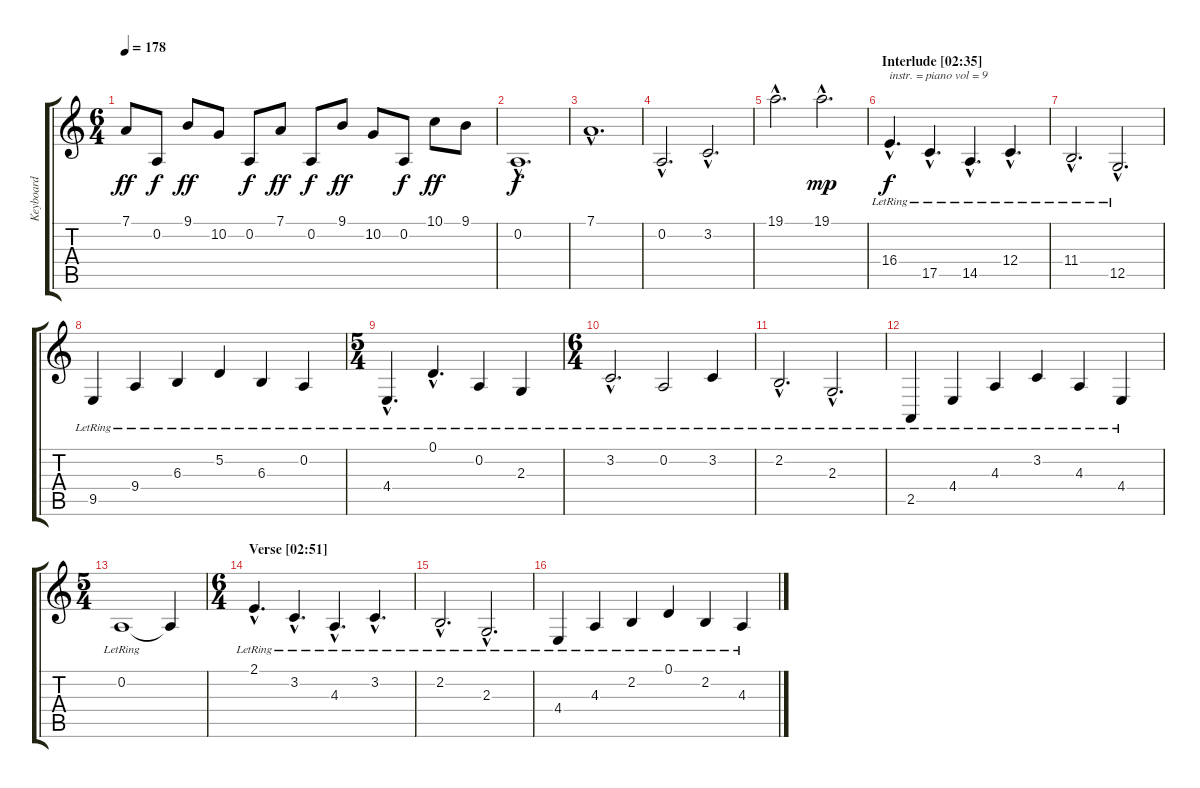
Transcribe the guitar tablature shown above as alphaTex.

\track ("Keyboard" "Keyboard") {instrument lead2sawtooth}
\staff {score tabs}
\tuning (D4 A3 F3 C3 G2 D2) {hide}
\ts (6 4)
\tempo 178
\clef g2
\ks c
7.1.8{dy ff} 0.2.8{dy f} 9.1.8{dy ff} 10.2.8 0.2.8{dy f} 7.1.8{dy ff} 0.2.8{dy f} 9.1.8{dy ff} 10.2.8 0.2.8{dy f} 10.1.8{dy ff} 9.1.8 |
\section ("" "")
0.2{hac}.1{d dy f} |
7.1{hac}.1{d} |
0.2{hac}.2{d} 3.2{hac}.2{d} |
19.1{hac}.2{d} 19.1{hac}.2{d dy mp} |
\section ("" "Interlude [02:35]")
16.4{hac lr}.4{d txt "instr. = piano vol = 9" dy f volume 9 instrument acousticgrandpiano} 17.5{hac lr}.4{d} 14.5{hac lr}.4{d} 12.4{hac lr}.4{d} |
11.4{hac lr}.2{d} 12.5{hac lr}.2{d} |
9.5{lr}.4 9.4{lr}.4 6.3{lr}.4 5.2{lr}.4 6.3{lr}.4 0.2{lr}.4 |
\ts (5 4)
4.4{hac lr}.4{d} 0.1{hac lr}.4{d} 0.2{lr}.4 2.3{lr}.4 |
\ts (6 4)
3.2{hac lr}.2{d} 0.2{lr}.2 3.2{lr}.4 |
2.2{hac lr}.2{d} 2.3{hac lr}.2{d} |
2.5{lr}.4 4.4{lr}.4 4.3{lr}.4 3.2{lr}.4 4.3{lr}.4 4.4{lr}.4 |
\ts (5 4)
0.2{lr}.1 0.2{t}.4 |
\ts (6 4)
\section ("" "Verse [02:51]")
2.1{hac lr}.4{d} 3.2{hac lr}.4{d} 4.3{hac lr}.4{d} 3.2{hac lr}.4{d} |
2.2{hac lr}.2{d} 2.3{hac lr}.2{d} |
4.4{lr}.4 4.3{lr}.4 2.2{lr}.4 0.1{lr}.4 2.2{lr}.4 4.3{lr}.4
